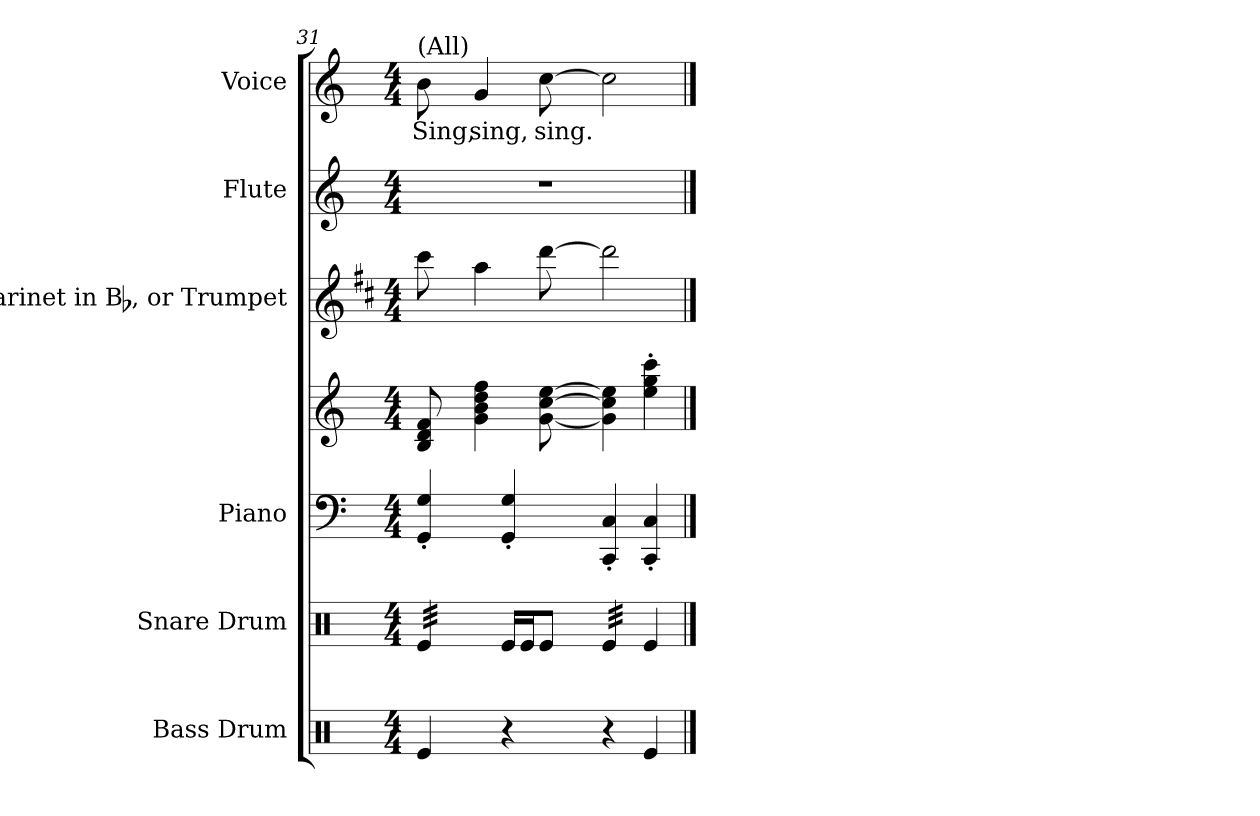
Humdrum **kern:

**kern	**kern	**kern	**kern	**kern	**kern	**kern	**text
*part6	*part5	*part4	*part4	*part3	*part2	*part1	*part1
*staff7	*staff6	*staff5	*staff4	*staff3	*staff2	*staff1	*staff1
*I"Bass Drum	*I"Snare Drum	*I"Piano	*	*I"Clarinet in Bb, or Trumpet	*I"Flute	*I"Voice	*
*I'B. D.	*I'S. D.	*I'Pno.	*	*I'Cl.	*I'Fl.	*I'Voice	*
*clefX	*clefX	*clefF4	*clefG2	*clefG2	*clefG2	*clefG2	*
*	*	*	*	*ITrd1c2	*	*	*
*k[]	*k[]	*k[]	*k[]	*k[]	*k[]	*k[]	*
*C:	*C:	*C:	*C:	*C:	*C:	*C:	*
*M4/4	*M4/4	*M4/4	*M4/4	*M4/4	*M4/4	*M4/4	*
=31	=31	=31	=31	=31	=31	=31	=31
!	!	!	!	!	!	!LO:TX:a:t=(All)	!
!	!	!	!	!	!	!	!LO:LY:b:color=#000000
*	*tremolo	*	*	*	*	*	*
4Rei/	32Rei/LLL	4GGi/' 4Gi'	8Bi/ 8di 8fi	8bbi\	1r	8bi\	Sing,
.	32Rei/	.	.	.	.	.	.
.	32Rei/	.	.	.	.	.	.
.	32Rei/	.	.	.	.	.	.
!	!	!	!	!	!	!	!LO:LY:b:color=#000000
.	32Rei/	.	4gi\ 4bi 4ddi 4ffi	4ggi\	.	4gi/	sing,
.	32Rei/	.	.	.	.	.	.
.	32Rei/	.	.	.	.	.	.
.	32Rei/JJJ	.	.	.	.	.	.
*	*Xtremolo	*	*	*	*	*	*
4r	16Rei/LL	4GGi/' 4Gi'	.	.	.	.	.
.	16Rei/J	.	.	.	.	.	.
!	!	!	!	!	!	!	!LO:LY:b:color=#000000
.	8Rei/J	.	[8gi\ [8cci [8eei	[8ccci\	.	[8cci\	sing.
*	*tremolo	*	*	*	*	*	*
4r	32Rei/LLL	4CCi/' 4Ci'	4gi\] 4cci] 4eei]	2ccci\]	.	2cci\]	.
.	32Rei/	.	.	.	.	.	.
.	32Rei/	.	.	.	.	.	.
.	32Rei/	.	.	.	.	.	.
.	32Rei/	.	.	.	.	.	.
.	32Rei/	.	.	.	.	.	.
.	32Rei/	.	.	.	.	.	.
.	32Rei/JJJ	.	.	.	.	.	.
*	*Xtremolo	*	*	*	*	*	*
4Rei/	4Rei/	4CCi/' 4Ci'	4eei\' 4ggi' 4ccci'	.	.	.	.
==	==	==	==	==	==	==	==
*-	*-	*-	*-	*-	*-	*-	*-
